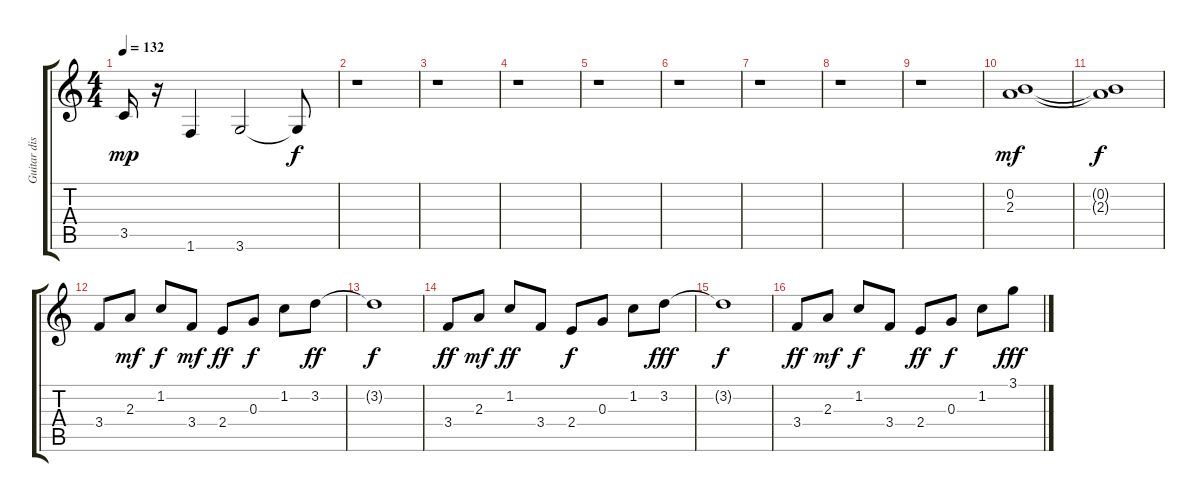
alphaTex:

\track ("Guitar dist." "Guitar dis") {instrument distortionguitar}
\staff {score tabs}
\tuning (E4 B3 G3 D3 A2 E2) {hide}
\ts (4 4)
\tempo 132
\clef g2
\ks c
3.5.16{dy mp} r.16 1.6.4 3.6.2 3.6{t}.8{dy f} |
r.1 |
r.1 |
r.1 |
r.1 |
r.1 |
r.1 |
r.1 |
r.1 |
(0.2 2.3).1{dy mf} |
(0.2{t} 2.3{t}).1{dy f} |
3.4.8 2.3.8{dy mf} 1.2.8{dy f} 3.4.8{dy mf} 2.4.8{dy ff} 0.3.8{dy f} 1.2.8 3.2.8{dy ff} |
3.2{t}.1{dy f} |
3.4.8{dy ff} 2.3.8{dy mf} 1.2.8{dy ff} 3.4.8 2.4.8{dy f} 0.3.8 1.2.8 3.2.8{dy fff} |
3.2{t}.1{dy f} |
3.4.8{dy ff} 2.3.8{dy mf} 1.2.8{dy f} 3.4.8 2.4.8{dy ff} 0.3.8{dy f} 1.2.8 3.1.8{dy fff}
